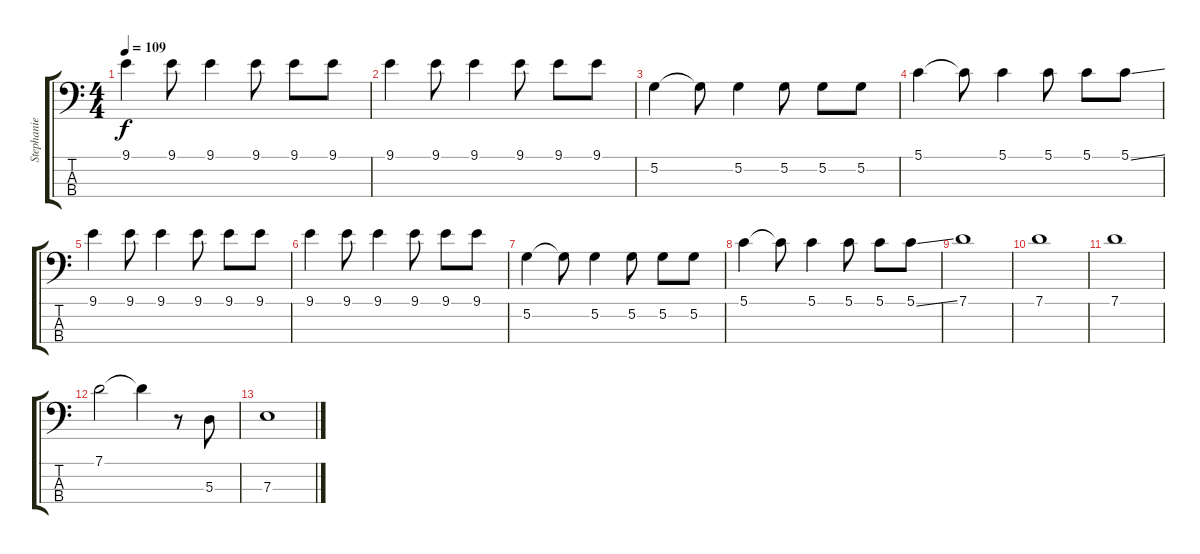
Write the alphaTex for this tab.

\track ("Stephanie Ashworth" "Stephanie ") {instrument electricbassfinger}
\staff {score tabs}
\tuning (G2 D2 A1 E1) {hide}
\ts (4 4)
\tempo 109
\clef f4
\ks c
9.1.4{dy f} 9.1.8 9.1.4 9.1.8 9.1.8 9.1.8 |
9.1.4 9.1.8 9.1.4 9.1.8 9.1.8 9.1.8 |
5.2.4 5.2{t}.8 5.2.4 5.2.8 5.2.8 5.2.8 |
5.1.4 5.1{t}.8 5.1.4 5.1.8 5.1.8 5.1{ss}.8 |
9.1.4 9.1.8 9.1.4 9.1.8 9.1.8 9.1.8 |
9.1.4 9.1.8 9.1.4 9.1.8 9.1.8 9.1.8 |
5.2.4 5.2{t}.8 5.2.4 5.2.8 5.2.8 5.2.8 |
5.1.4 5.1{t}.8 5.1.4 5.1.8 5.1.8 5.1{ss}.8 |
7.1.1 |
7.1.1 |
7.1.1 |
7.1.2 7.1{t}.4 r.8 5.3.8 |
7.3.1
